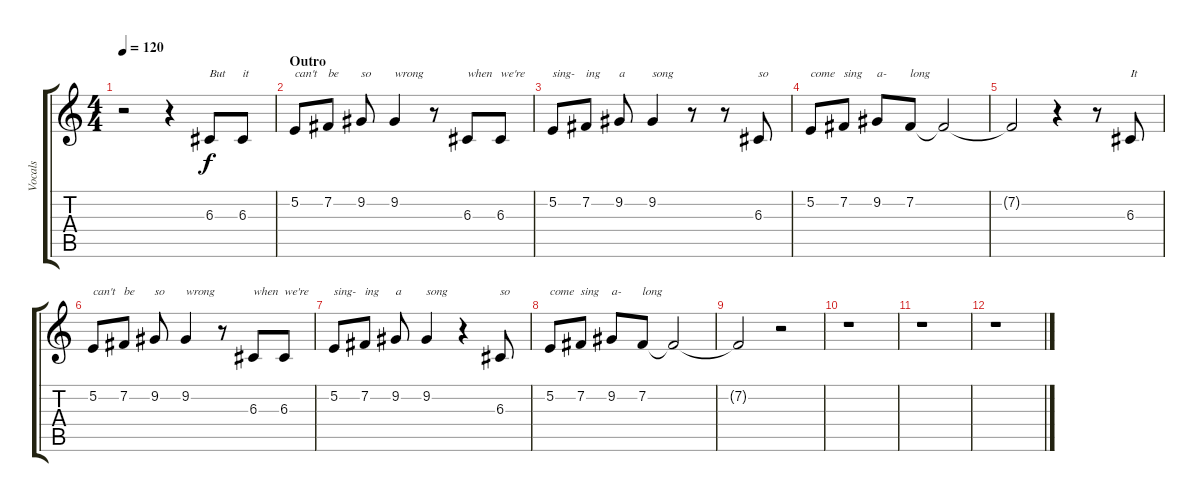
\track ("Vocals" "Vocals") {instrument synthvoice}
\staff {score tabs}
\tuning (E4 B3 G3 D3 A2 E2) {hide}
\ts (4 4)
\tempo 120
\clef g2
\ks c
r.2{dy f} r.4 6.3.8{txt "But"} 6.3.8{txt "it"} |
\section ("" "Outro")
5.2.8{txt "can't"} 7.2.8{txt "be"} 9.2.8{txt "so"} 9.2.4{txt "wrong"} r.8 6.3.8{txt "when"} 6.3.8{txt "we're"} |
5.2.8{txt "sing-"} 7.2.8{txt "ing"} 9.2.8{txt "a"} 9.2.4{txt "song"} r.8 r.8 6.3.8{txt "so"} |
5.2.8{txt "come"} 7.2.8{txt "sing"} 9.2.8{txt "a-"} 7.2.8{txt "long"} 7.2{t}.2 |
7.2{t}.2 r.4 r.8 6.3.8{txt "It"} |
5.2.8{txt "can't"} 7.2.8{txt "be"} 9.2.8{txt "so"} 9.2.4{txt "wrong"} r.8 6.3.8{txt "when"} 6.3.8{txt "we're"} |
5.2.8{txt "sing-"} 7.2.8{txt "ing"} 9.2.8{txt "a"} 9.2.4{txt "song"} r.4 6.3.8{txt "so"} |
5.2.8{txt "come"} 7.2.8{txt "sing"} 9.2.8{txt "a-"} 7.2.8{txt "long"} 7.2{t}.2 |
7.2{t}.2 r.2 |
r.1 |
r.1 |
r.1
